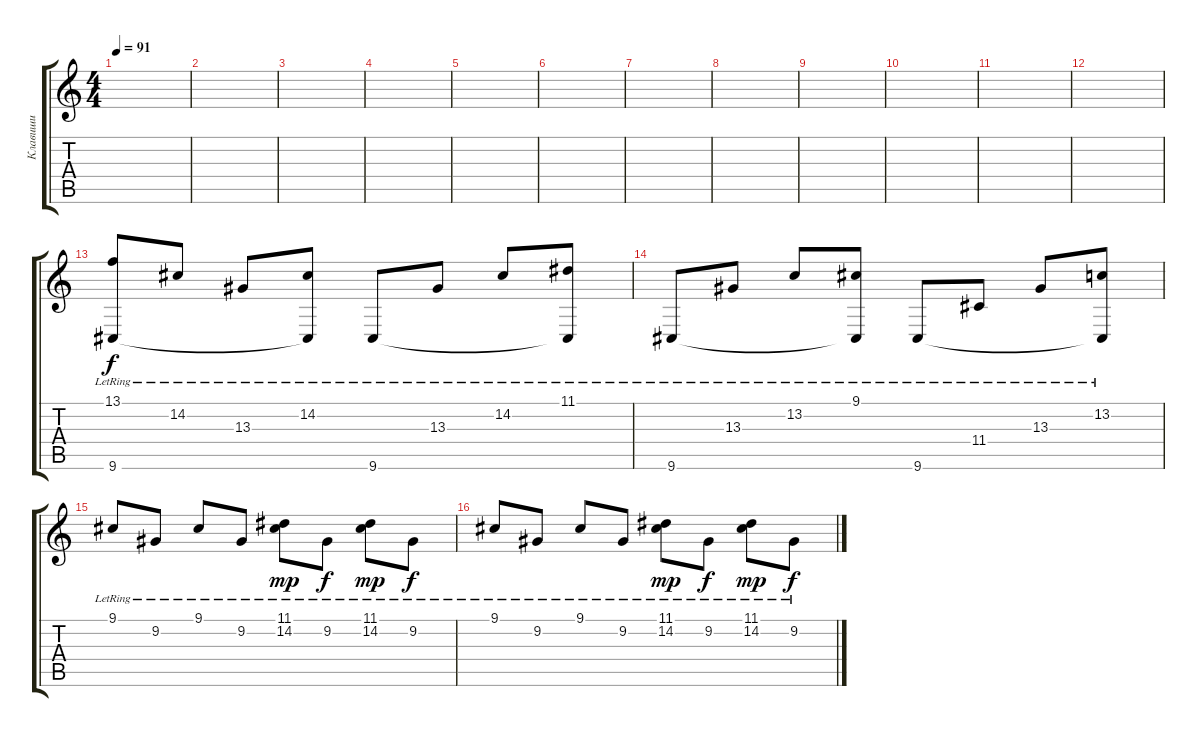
\track ("Клавиши" "Клавиши") {instrument acousticgrandpiano}
\staff {score tabs}
\tuning (E4 B3 G3 D3 A2 E2) {hide}
\ts (4 4)
\tempo 91
\clef g2
\ks c
|
|
|
|
|
|
|
|
|
|
|
|
(13.1{lr} 9.6{lr}).8 14.2{lr}.8 13.3{lr}.8 (14.2{lr} 9.6{t}).8 9.6{lr}.8 13.3{lr}.8 14.2{lr}.8 (11.1{lr} 9.6{t}).8 |
9.6{lr}.8 13.3{lr}.8 13.2{lr}.8 (9.1{lr} 9.6{t}).8 9.6{lr}.8 11.4{lr}.8 13.3{lr}.8 (13.2{lr} 9.6{t}).8 |
9.1{lr}.8 9.2{lr}.8 9.1{lr}.8 9.2{lr}.8 (11.1{lr} 14.2{lr}).8{dy mp} 9.2{lr}.8{dy f} (11.1{lr} 14.2{lr}).8{dy mp} 9.2{lr}.8{dy f} |
9.1{lr}.8 9.2{lr}.8 9.1{lr}.8 9.2{lr}.8 (11.1{lr} 14.2{lr}).8{dy mp} 9.2{lr}.8{dy f} (11.1{lr} 14.2{lr}).8{dy mp} 9.2{lr}.8{dy f}
